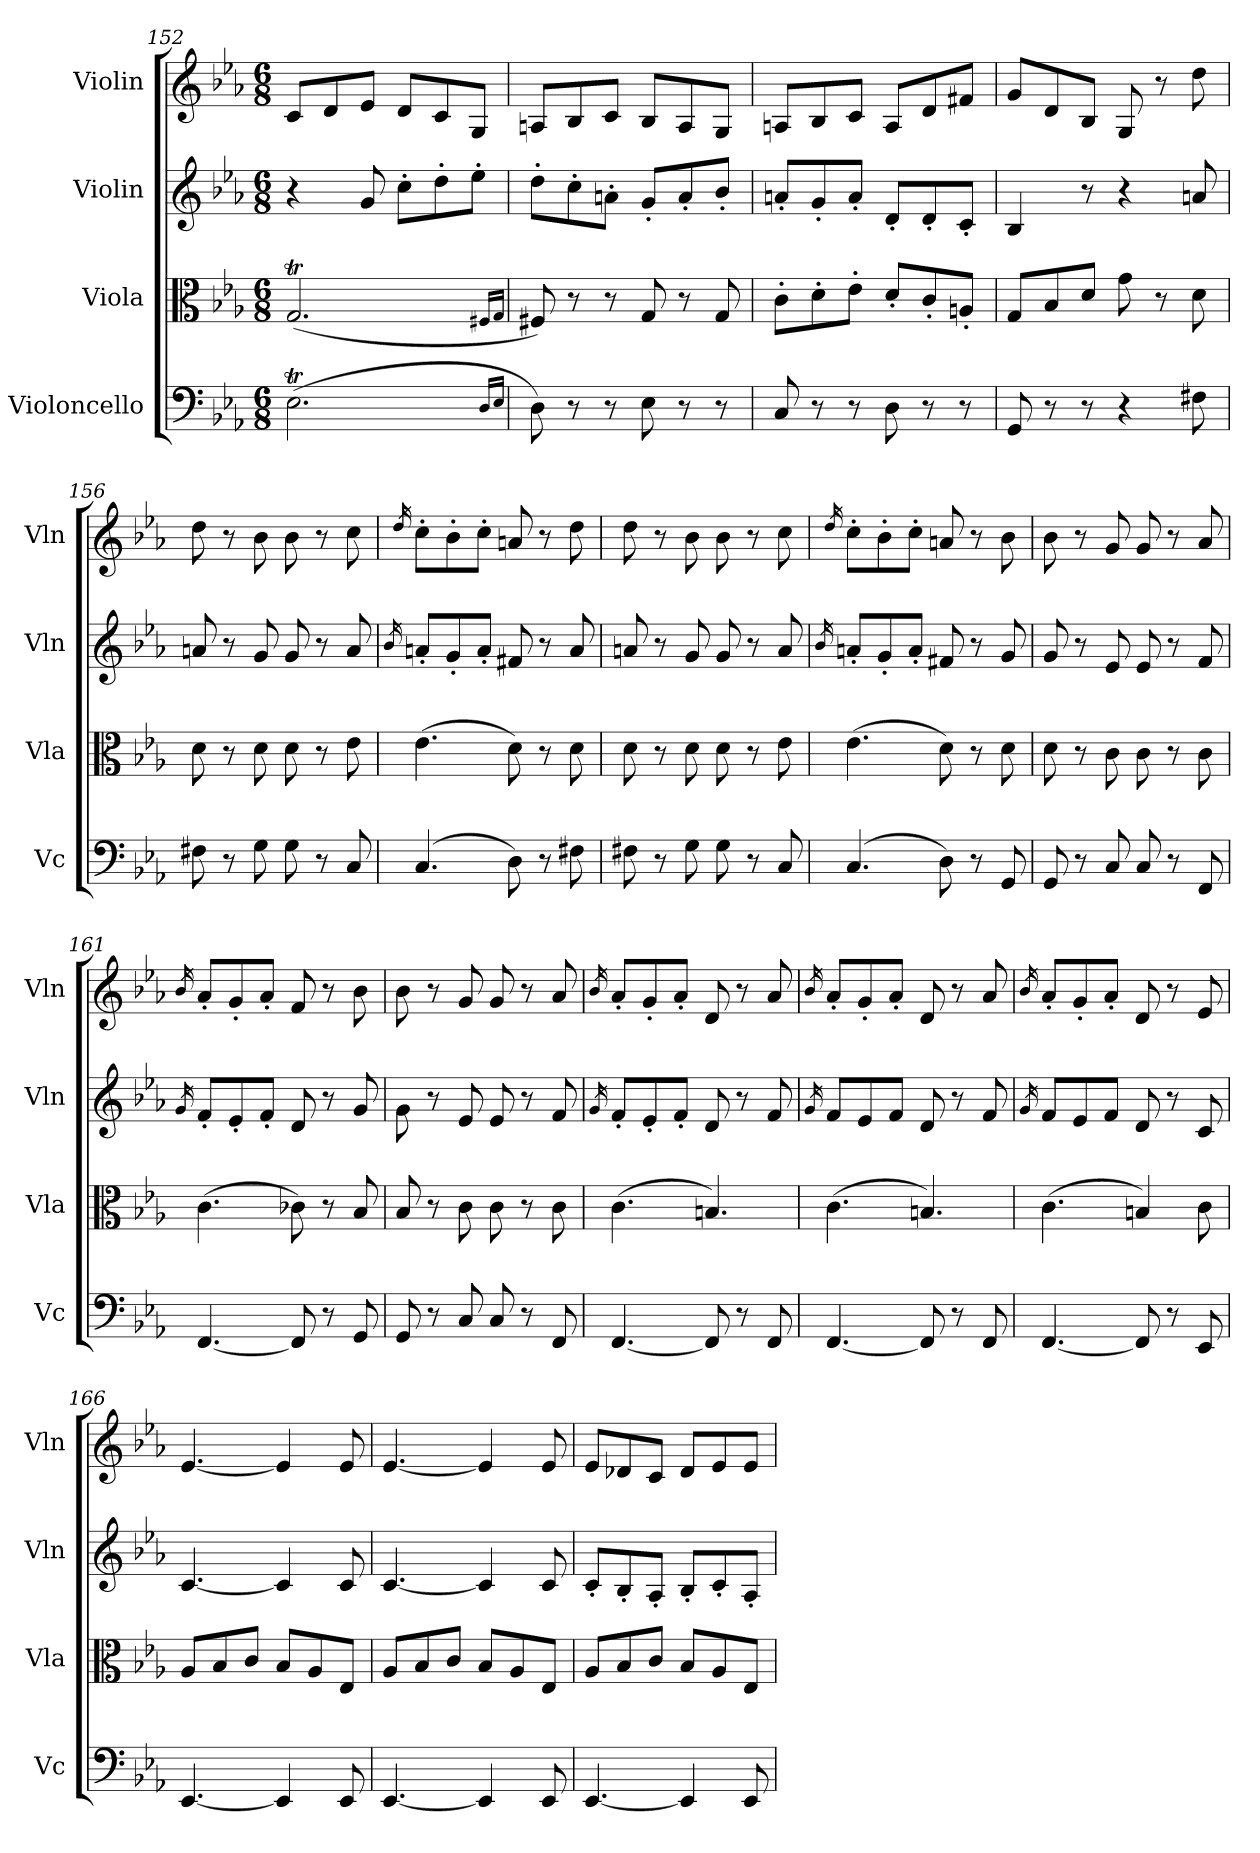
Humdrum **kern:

**kern	**kern	**kern	**kern
*part4	*part3	*part2	*part1
*staff4	*staff3	*staff2	*staff1
*I"Violoncello	*I"Viola	*I"Violin	*I"Violin
*I'Vc	*I'Vla	*I'Vln	*I'Vln
*clefF4	*clefC3	*clefG2	*clefG2
*k[b-e-a-]	*k[b-e-a-]	*k[b-e-a-]	*k[b-e-a-]
*M6/8	*M6/8	*M6/8	*M6/8
=152	=152	=152	=152
(2.E-T\	(2.Gt/	4r	8c/L
.	.	.	8d/
.	.	8g/	8e-/J
.	.	8cc'\L	8d/L
.	.	8dd'\	8c/
.	.	8ee-'\J	8G/J
16qD/LL	16qF#X/LL	.	.
16qE-/JJ	16qG/JJ	.	.
=153	=153	=153	=153
8D\)	8F#X/)	8dd'\L	8An/L
8r	8r	8cc'\	8B-/
8r	8r	8an'\J	8c/J
8E-\	8G/	8g'/L	8B-/L
8r	8r	8a'/	8A/
8r	8G/	8b-'/J	8G/J
=154	=154	=154	=154
8C/	8c'\L	8an'/L	8An/L
8r	8d'\	8g'/	8B-/
8r	8e-'\J	8a'/J	8c/J
8D\	8d'/L	8d'/L	8A/L
8r	8c'/	8d'/	8d/
8r	8An'/J	8c'/J	8f#X/J
=155	=155	=155	=155
8GG/	8G/L	4B-/	8g/L
8r	8B-/	.	8d/
8r	8d/J	8r	8B-/J
4r	8g\	4r	8G/
.	8r	.	8r
8F#X\	8d\	8an/	8dd\
!!LO:LB:g=z
=156	=156	=156	=156
8F#X\	8d\	8an/	8dd\
8r	8r	8r	8r
8G\	8d\	8g/	8b-\
8G\	8d\	8g/	8b-\
8r	8r	8r	8r
8C/	8e-\	8a/	8cc\
=157	=157	=157	=157
.	.	16qb-/	16qdd/
(4.C/	(4.e-\	8an'/L	8cc'\L
.	.	8g'/	8b-'\
.	.	8a'/J	8cc'\J
8D\)	8d\)	8f#X/	8an/
8r	8r	8r	8r
8F#X\	8d\	8a/	8dd\
=158	=158	=158	=158
8F#X\	8d\	8an/	8dd\
8r	8r	8r	8r
8G\	8d\	8g/	8b-\
8G\	8d\	8g/	8b-\
8r	8r	8r	8r
8C/	8e-\	8a/	8cc\
=159	=159	=159	=159
.	.	16qb-/	16qdd/
(4.C/	(4.e-\	8an'/L	8cc'\L
.	.	8g'/	8b-'\
.	.	8a'/J	8cc'\J
8D\)	8d\)	8f#X/	8an/
8r	8r	8r	8r
8GG/	8d\	8g/	8b-\
=160	=160	=160	=160
8GG/	8d\	8g/	8b-\
8r	8r	8r	8r
8C/	8c\	8e-/	8g/
8C/	8c\	8e-/	8g/
8r	8r	8r	8r
8FF/	8c\	8f/	8a-/
=161	=161	=161	=161
.	.	16qg/	16qb-/
[4.FF/	(4.c\	8f'/L	8a-'/L
.	.	8e-'/	8g'/
.	.	8f'/J	8a-'/J
8FF/]	8c-X\)	8d/	8f/
8r	8r	8r	8r
8GG/	8B-/	8g/	8b-\
=162	=162	=162	=162
8GG/	8B-/	8g\	8b-\
8r	8r	8r	8r
8C/	8c\	8e-/	8g/
8C/	8c\	8e-/	8g/
8r	8r	8r	8r
8FF/	8c\	8f/	8a-/
!!LO:LB:g=z
=163	=163	=163	=163
.	.	16qg/	16qb-/
[4.FF/	(4.c\	8f'/L	8a-'/L
.	.	8e-'/	8g'/
.	.	8f'/J	8a-'/J
8FF/]	4.Bn/)	8d/	8d/
8r	.	8r	8r
8FF/	.	8f/	8a-/
=164	=164	=164	=164
.	.	16qg/	16qb-/
[4.FF/	(4.c\	8f/L	8a-'/L
.	.	8e-/	8g'/
.	.	8f/J	8a-'/J
8FF/]	4.Bn/)	8d/	8d/
8r	.	8r	8r
8FF/	.	8f/	8a-/
=165	=165	=165	=165
.	.	16qg/	16qb-/
[4.FF/	(4.c\	8f/L	8a-'/L
.	.	8e-/	8g'/
.	.	8f/J	8a-'/J
8FF/]	4Bn/)	8d/	8d/
8r	.	8r	8r
8EE-/	8c\	8c/	8e-/
=166	=166	=166	=166
[4.EE-/	8A-/L	[4.c/	[4.e-/
.	8B-/	.	.
.	8c/J	.	.
4EE-/]	8B-/L	4c/]	4e-/]
.	8A-/	.	.
8EE-/	8E-/J	8c/	8e-/
=167	=167	=167	=167
[4.EE-/	8A-/L	[4.c/	[4.e-/
.	8B-/	.	.
.	8c/J	.	.
4EE-/]	8B-/L	4c/]	4e-/]
.	8A-/	.	.
8EE-/	8E-/J	8c/	8e-/
=168	=168	=168	=168
[4.EE-/	8A-/L	8c'/L	8e-/L
.	8B-/	8B-'/	8d-X/
.	8c/J	8A-'/J	8c/J
4EE-/]	8B-/L	8B-'/L	8d-/L
.	8A-/	8c'/	8e-/
8EE-/	8E-/J	8A-'/J	8e-/J
=	=	=	=
*-	*-	*-	*-
